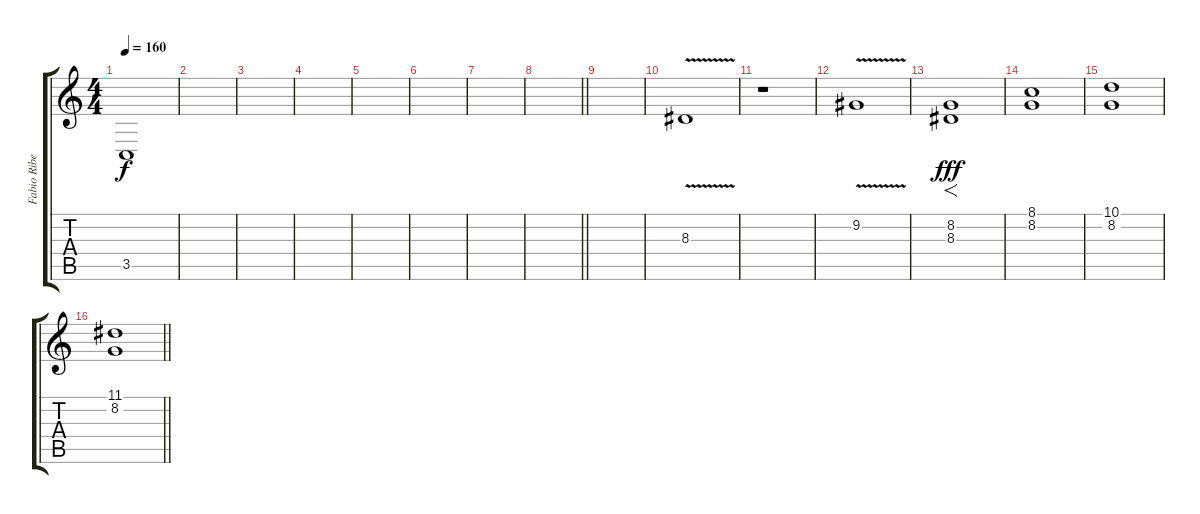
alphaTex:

\track ("Fabio Ribeiro" "Fabio Ribe") {instrument choiraahs}
\staff {score tabs}
\tuning (E4 B3 G3 D3 A2 E2) {hide}
\ts (4 4)
\tempo 160
\clef g2
\ks c
3.5.1{dy f instrument orchestrahit} |
|
|
|
|
|
|
\barLineRight lightlight
|
|
8.3{v}.1 |
r.1 |
9.2{v}.1 |
(8.2 8.3).1{f dy fff volume 14 instrument synthbrass1} |
(8.1 8.2).1 |
(10.1 8.2).1 |
\barLineRight lightlight
(11.1 8.2).1
